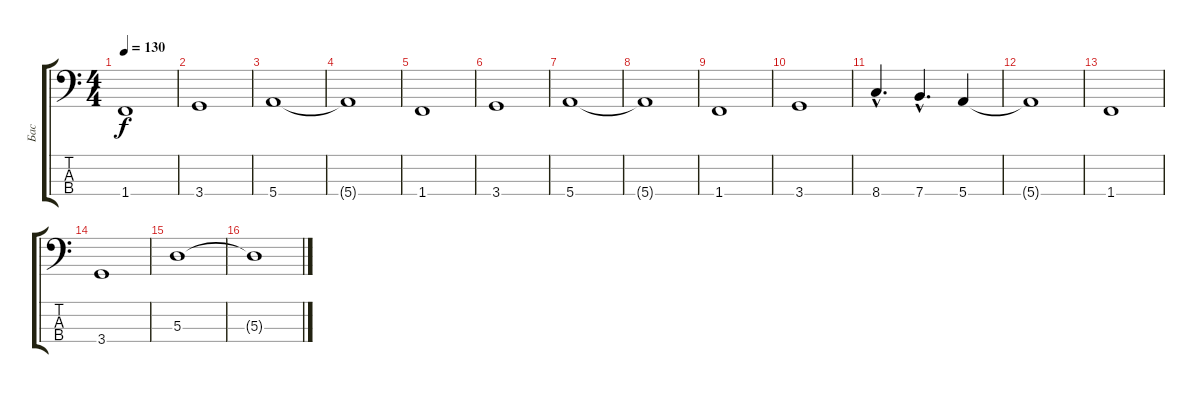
\track ("Бас" "Бас") {instrument electricbassfinger}
\staff {score tabs}
\tuning (G2 D2 A1 E1) {hide}
\ts (4 4)
\tempo 130
\clef f4
\ks c
1.4.1{dy f} |
3.4.1 |
5.4.1 |
5.4{t}.1 |
1.4.1 |
3.4.1 |
5.4.1 |
5.4{t}.1 |
1.4.1 |
3.4.1 |
8.4{hac}.4{d} 7.4{hac}.4{d} 5.4.4 |
5.4{t}.1 |
1.4.1 |
3.4.1 |
5.3.1 |
5.3{t}.1
